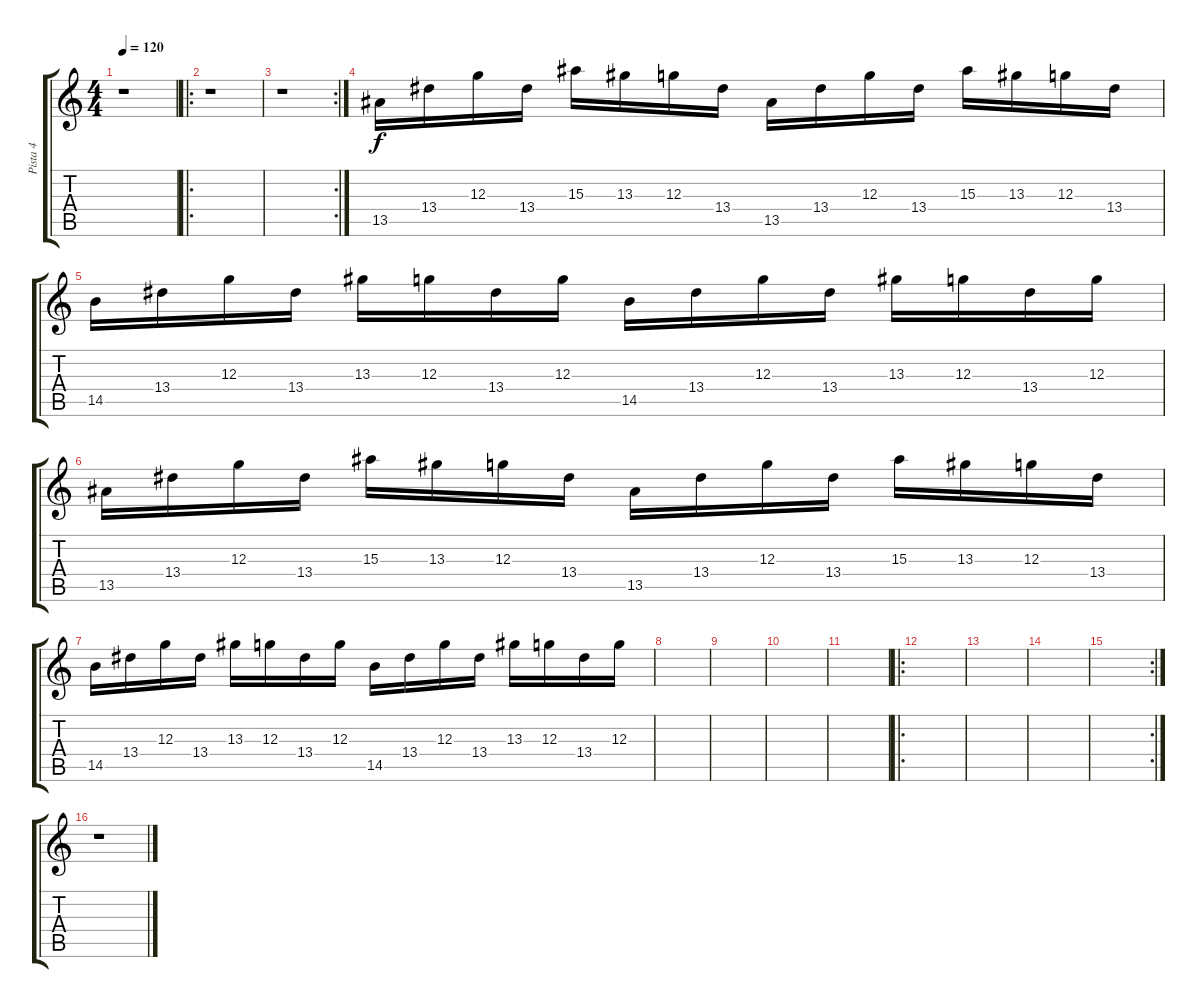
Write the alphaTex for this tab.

\track ("Pista 4" "Pista 4") {instrument electricguitarjazz}
\staff {score tabs}
\tuning (E4 B3 G3 D3 A2 D2) {hide}
\ts (4 4)
\tempo 120
\clef g2
\ks c
r.1{dy f instrument electricguitarjazz} |
\ro
r.1 |
\rc 2
r.1 |
13.5.16{volume 13} 13.4.16 12.3.16 13.4.16 15.3.16 13.3.16 12.3.16 13.4.16 13.5.16 13.4.16 12.3.16 13.4.16 15.3.16 13.3.16 12.3.16 13.4.16 |
14.5.16 13.4.16 12.3.16 13.4.16 13.3.16 12.3.16 13.4.16 12.3.16 14.5.16 13.4.16 12.3.16 13.4.16 13.3.16 12.3.16 13.4.16 12.3.16 |
13.5.16 13.4.16 12.3.16 13.4.16 15.3.16 13.3.16 12.3.16 13.4.16 13.5.16 13.4.16 12.3.16 13.4.16 15.3.16 13.3.16 12.3.16 13.4.16 |
14.5.16 13.4.16 12.3.16 13.4.16 13.3.16 12.3.16 13.4.16 12.3.16 14.5.16 13.4.16 12.3.16 13.4.16 13.3.16 12.3.16 13.4.16 12.3.16 |
|
|
|
|
\ro
|
|
|
\rc 2
|
r.1
